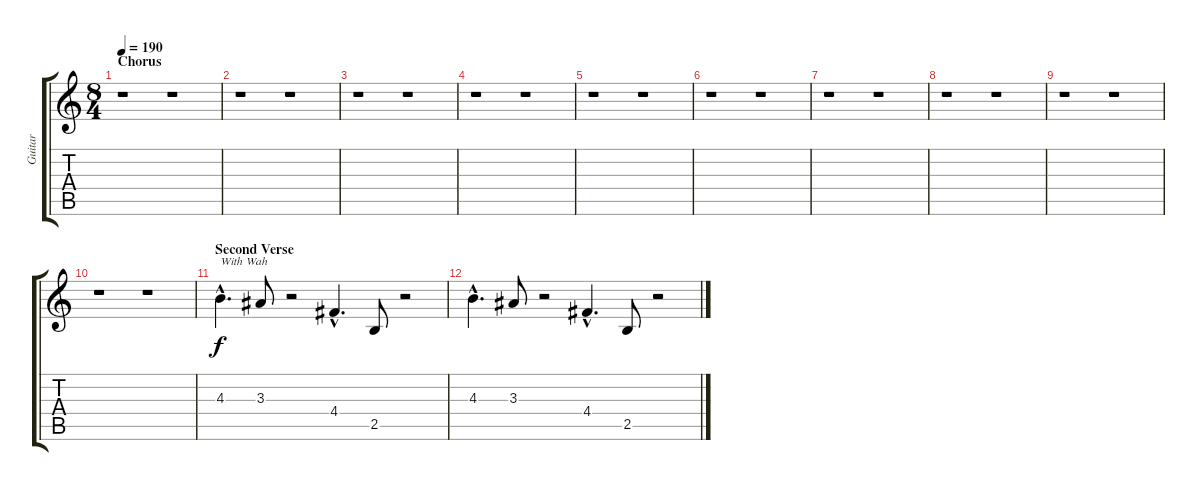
\track ("Guitar" "Guitar") {instrument overdrivenguitar}
\staff {score tabs}
\tuning (E4 B3 G3 D3 A2 E2) {hide}
\ts (8 4)
\section ("" "Chorus")
\tempo 190
\clef g2
\ks c
r.1{dy f} r.1 |
r.1 r.1 |
r.1 r.1 |
r.1 r.1 |
r.1 r.1 |
r.1 r.1 |
r.1 r.1 |
r.1 r.1 |
r.1 r.1 |
r.1 r.1 |
\section ("" "Second Verse")
4.3{hac}.4{d txt "With Wah"} 3.3.8 r.2 4.4{hac}.4{d} 2.5.8 r.2 |
4.3{hac}.4{d} 3.3.8 r.2 4.4{hac}.4{d} 2.5.8 r.2
